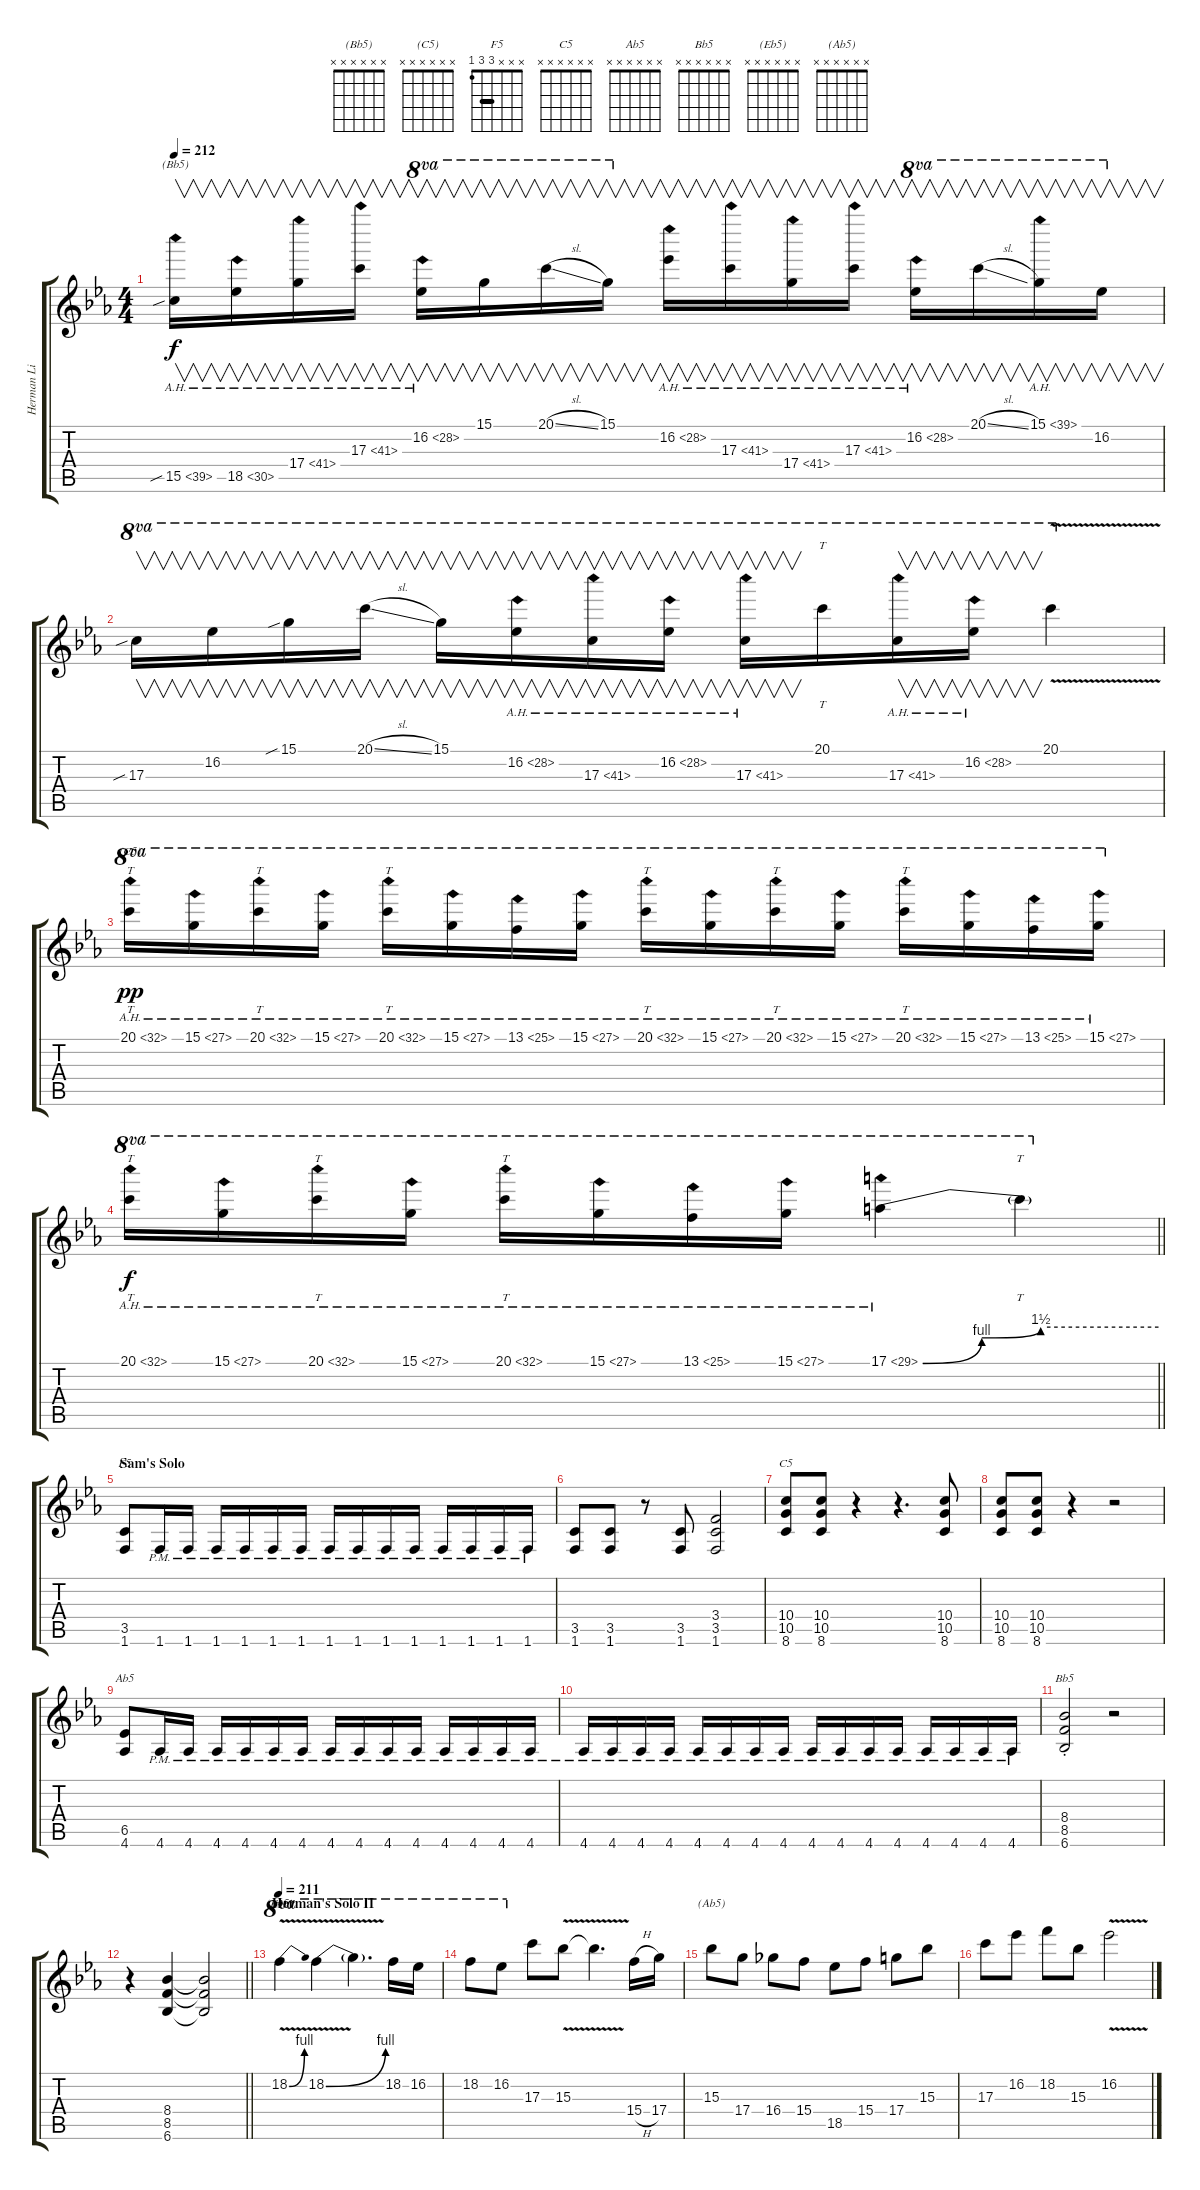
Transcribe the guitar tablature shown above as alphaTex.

\track ("Herman Li (Lead 1 and Rhythm)" "Herman Li ") {instrument distortionguitar}
\staff {score tabs}
\tuning (E4 B3 G3 D3 A2 E2) {hide}
\chord ("(Bb5)" x x x x x x)
\chord ("(C5)" x x x x x x)
\chord ("F5" x x x 3 3 1) {barre 3}
\chord ("C5" x x x x x x)
\chord ("Ab5" x x x x x x)
\chord ("Bb5" x x x x x x)
\chord ("(Eb5)" x x x x x x)
\chord ("(Ab5)" x x x x x x)
\ts (4 4)
\tempo 212
\clef g2
\ks eb
15.5{ah 24 sib}.16{v ch "(Bb5)" dy f} 18.5{ah 12}.16{v} 17.4{ah 24}.16{v} 17.3{ah 24}.16{v} 16.2{ah 12}.16{v ot 8va} 15.1.16{v ot 8va} 20.1{sl}.16{v ot 8va} 15.1.16{v ot 8va} 16.2{ah 12}.16{v} 17.3{ah 24}.16{v} 17.4{ah 24}.16{v} 17.3{ah 24}.16{v} 16.2{ah 12}.16{v ot 8va} 20.1{sl}.16{v ot 8va} 15.1{ah 24}.16{v ot 8va} 16.2.16{v ot 8va} |
17.3{sib}.16{v ot 8va} 16.2.16{v ot 8va} 15.1{sib}.16{v ot 8va} 20.1{sl}.16{v ot 8va} 15.1.16{v ot 8va} 16.2{ah 12}.16{v ot 8va} 17.3{ah 24}.16{v ot 8va} 16.2{ah 12}.16{v ot 8va} 17.3{ah 24}.16{v ot 8va} 20.1.16{tt ot 8va} 17.3{ah 24}.16{v ot 8va} 16.2{ah 12}.16{v ot 8va} 20.1{v}.4{ot 8va} |
20.1{ah 12}.16{tt ch "(C5)" ot 8va dy pp volume 4} 15.1{ah 12}.16{ot 8va} 20.1{ah 12}.16{tt ot 8va} 15.1{ah 12}.16{ot 8va} 20.1{ah 12}.16{tt ot 8va} 15.1{ah 12}.16{ot 8va} 13.1{ah 12}.16{ot 8va} 15.1{ah 12}.16{ot 8va} 20.1{ah 12}.16{tt ot 8va} 15.1{ah 12}.16{ot 8va} 20.1{ah 12}.16{tt ot 8va} 15.1{ah 12}.16{ot 8va} 20.1{ah 12}.16{tt ot 8va} 15.1{ah 12}.16{ot 8va} 13.1{ah 12}.16{ot 8va} 15.1{ah 12}.16{ot 8va} |
\barLineRight lightlight
20.1{ah 12}.16{tt ot 8va dy f volume 13} 15.1{ah 12}.16{ot 8va} 20.1{ah 12}.16{tt ot 8va} 15.1{ah 12}.16{ot 8va} 20.1{ah 12}.16{tt ot 8va} 15.1{ah 12}.16{ot 8va} 13.1{ah 12}.16{ot 8va} 15.1{ah 12}.16{ot 8va} 17.1{be (custom 0 0 15 4 30 6 60 6) ah 12}.4{ot 8va} 17.1{t}.4{tt ot 8va} |
\section ("" "Sam's Solo")
(3.5 1.6).8{ch "F5"} 1.6{pm}.16 1.6{pm}.16 1.6{pm}.16 1.6{pm}.16 1.6{pm}.16 1.6{pm}.16 1.6{pm}.16 1.6{pm}.16 1.6{pm}.16 1.6{pm}.16 1.6{pm}.16 1.6{pm}.16 1.6{pm}.16 1.6{pm}.16 |
(3.5 1.6).8 (3.5 1.6).8 r.8 (3.5 1.6).8 (3.4 3.5 1.6).2 |
(10.4 10.5 8.6).8{ch "C5"} (10.4 10.5 8.6).8 r.4 r.4{d} (10.4 10.5 8.6).8 |
(10.4 10.5 8.6).8 (10.4 10.5 8.6).8 r.4 r.2 |
(6.5 4.6).8{ch "Ab5"} 4.6{pm}.16 4.6{pm}.16 4.6{pm}.16 4.6{pm}.16 4.6{pm}.16 4.6{pm}.16 4.6{pm}.16 4.6{pm}.16 4.6{pm}.16 4.6{pm}.16 4.6{pm}.16 4.6{pm}.16 4.6{pm}.16 4.6{pm}.16 |
4.6{pm}.16 4.6{pm}.16 4.6{pm}.16 4.6{pm}.16 4.6{pm}.16 4.6{pm}.16 4.6{pm}.16 4.6{pm}.16 4.6{pm}.16 4.6{pm}.16 4.6{pm}.16 4.6{pm}.16 4.6{pm}.16 4.6{pm}.16 4.6{pm}.16 4.6{pm}.16 |
(8.4{st} 8.5 6.6).2{ch "Bb5"} r.2 |
\barLineRight lightlight
r.4 (8.4 8.5 6.6).4 (8.4{t} 8.5{t} 6.6{t}).2 |
\section ("" "Herman's Solo II")
\tempo 211
18.2{be (bend 0 0 60 4) v}.4{ch "(Eb5)" ot 8va} 18.2{be (bend 0 0 60 4) v}.4{ot 8va} 18.2{t}.4{d ot 8va} 18.2.16{ot 8va} 16.2.16{ot 8va} |
18.2.8{ot 8va} 16.2.8{ot 8va} 17.3.8 15.3{v}.8 15.3{t}.4{d} 15.4{h}.16 17.4.16 |
15.3.8{ch "(Ab5)"} 17.4.8 16.4.8 15.4.8 18.5.8 15.4.8 17.4.8 15.3.8 |
17.3.8 16.2.8 18.2.8 15.3.8 16.2{v}.2
